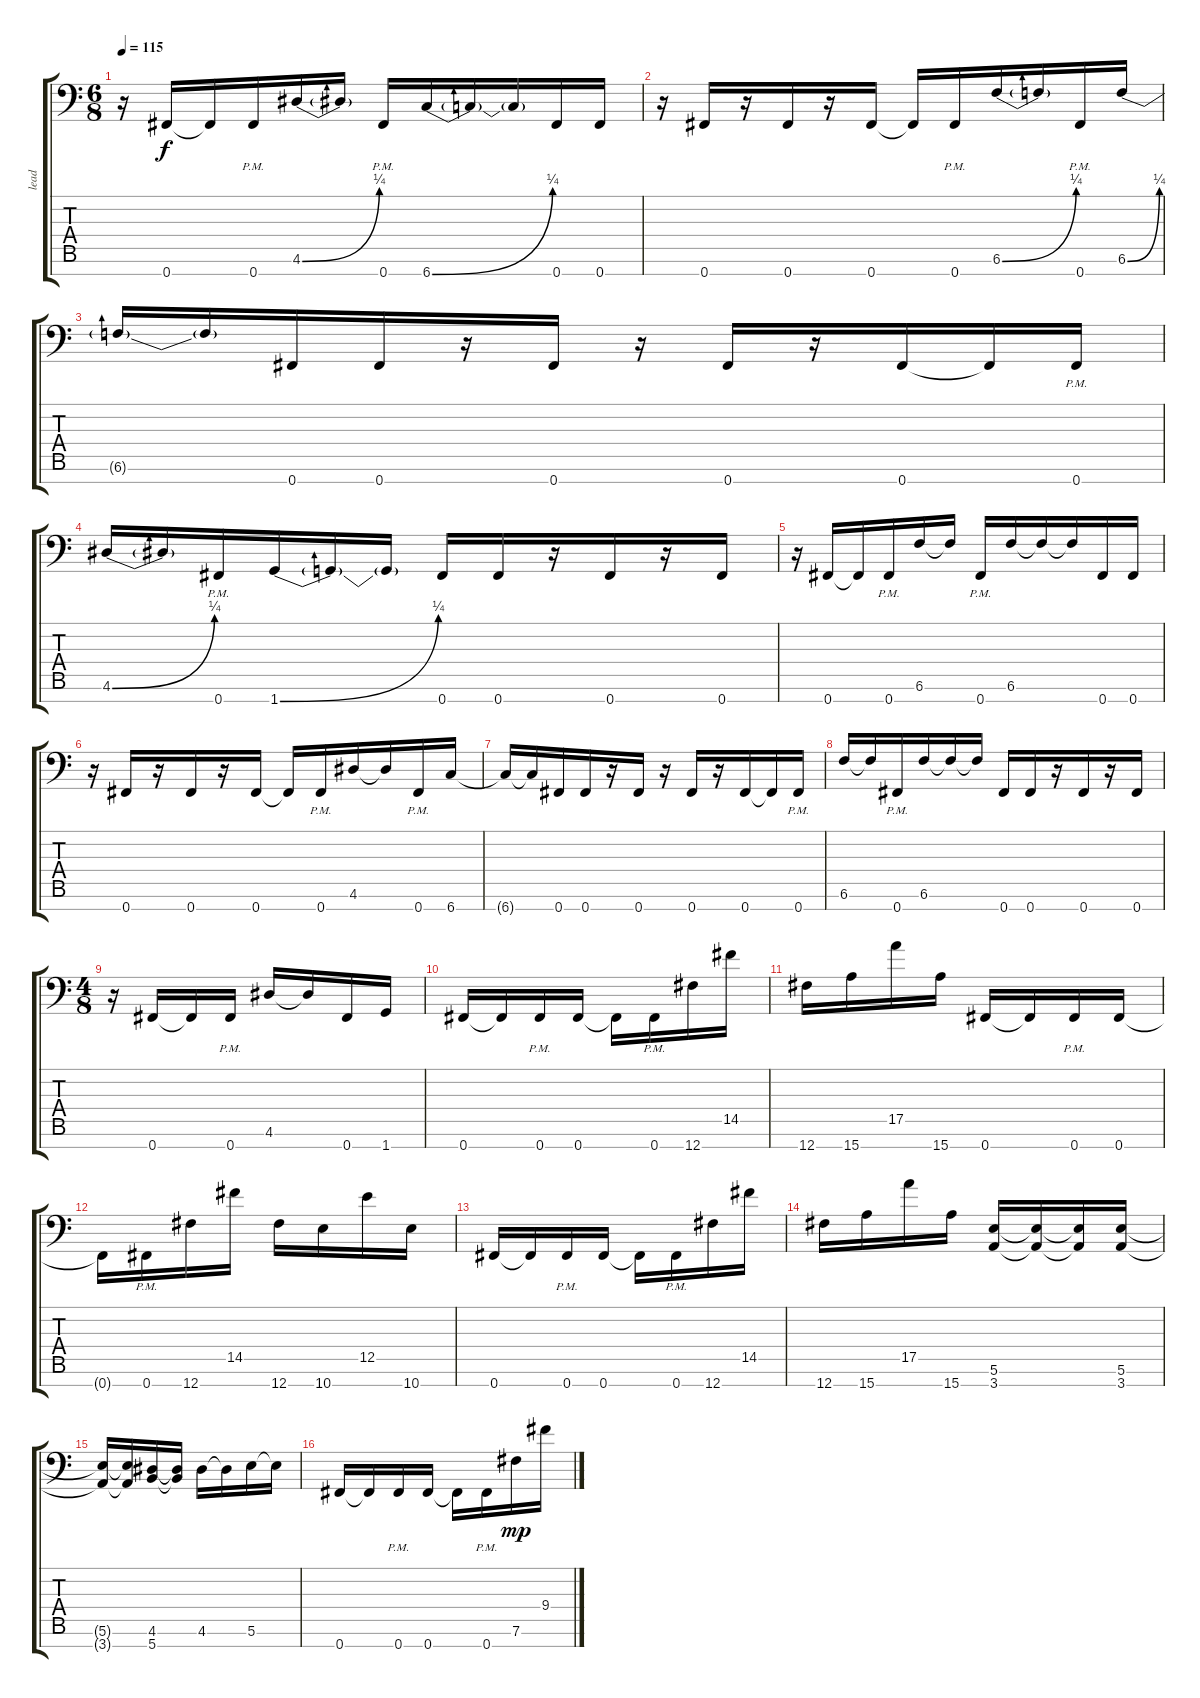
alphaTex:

\track ("lead" "lead") {instrument distortionguitar}
\staff {score tabs}
\tuning (B3 G3 D3 A2 E2 B1 Gb1) {hide}
\ts (6 8)
\tempo 115
\clef f4
\ks c
r.16{dy f} 0.7.16 0.7{t}.16 0.7{pm}.16 4.6{be (bend 0 0 60 1)}.16 4.6{t}.16 0.7{pm}.16 6.7{be (bend 0 0 60 1)}.16 6.7{t}.16 6.7{t}.16 0.7.16 0.7.16 |
r.16 0.7.16 r.16 0.7.16 r.16 0.7.16 0.7{t}.16 0.7{pm}.16 6.6{be (bend 0 0 60 1)}.16 6.6{t}.16 0.7{pm}.16 6.6{be (bend 0 0 60 1)}.16 |
6.6{t}.16 6.6{t}.16 0.7.16 0.7.16 r.16 0.7.16 r.16 0.7.16 r.16 0.7.16 0.7{t}.16 0.7{pm}.16 |
4.6{be (bend 0 0 60 1)}.16 4.6{t}.16 0.7{pm}.16 1.7{be (bend 0 0 60 1)}.16 1.7{t}.16 1.7{t}.16 0.7.16 0.7.16 r.16 0.7.16 r.16 0.7.16 |
r.16 0.7.16 0.7{t}.16 0.7{pm}.16 6.6.16 6.6{t}.16 0.7{pm}.16 6.6.16 6.6{t}.16 6.6{t}.16 0.7.16 0.7.16 |
r.16 0.7.16 r.16 0.7.16 r.16 0.7.16 0.7{t}.16 0.7{pm}.16 4.6.16 4.6{t}.16 0.7{pm}.16 6.7.16 |
6.7{t}.16 6.7{t}.16 0.7.16 0.7.16 r.16 0.7.16 r.16 0.7.16 r.16 0.7.16 0.7{t}.16 0.7{pm}.16 |
6.6.16 6.6{t}.16 0.7{pm}.16 6.6.16 6.6{t}.16 6.6{t}.16 0.7.16 0.7.16 r.16 0.7.16 r.16 0.7.16 |
\ts (4 8)
r.16 0.7.16 0.7{t}.16 0.7{pm}.16 4.6.16 4.6{t}.16 0.7.16 1.7.16 |
0.7.16 0.7{t}.16 0.7{pm}.16 0.7.16 0.7{t}.16 0.7{pm}.16 12.7.16 14.5.16 |
12.7.16 15.7.16 17.5.16 15.7.16 0.7.16 0.7{t}.16 0.7{pm}.16 0.7.16 |
0.7{t}.16 0.7{pm}.16 12.7.16 14.5.16 12.7.16 10.7.16 12.5.16 10.7.16 |
0.7.16 0.7{t}.16 0.7{pm}.16 0.7.16 0.7{t}.16 0.7{pm}.16 12.7.16 14.5.16 |
12.7.16 15.7.16 17.5.16 15.7.16 (5.6 3.7).16 (5.6{t} 3.7{t}).16 (5.6{t} 3.7{t}).16 (5.6 3.7).16 |
(5.6{t} 3.7{t}).16 (5.6{t} 3.7{t}).16 (4.6 5.7).16 (4.6{t} 5.7{t}).16 4.6.16 4.6{t}.16 5.6.16 5.6{t}.16 |
0.7.16 0.7{t}.16 0.7{pm}.16 0.7.16 0.7{t}.16 0.7{pm}.16 7.6.16{dy mp} 9.4.16
